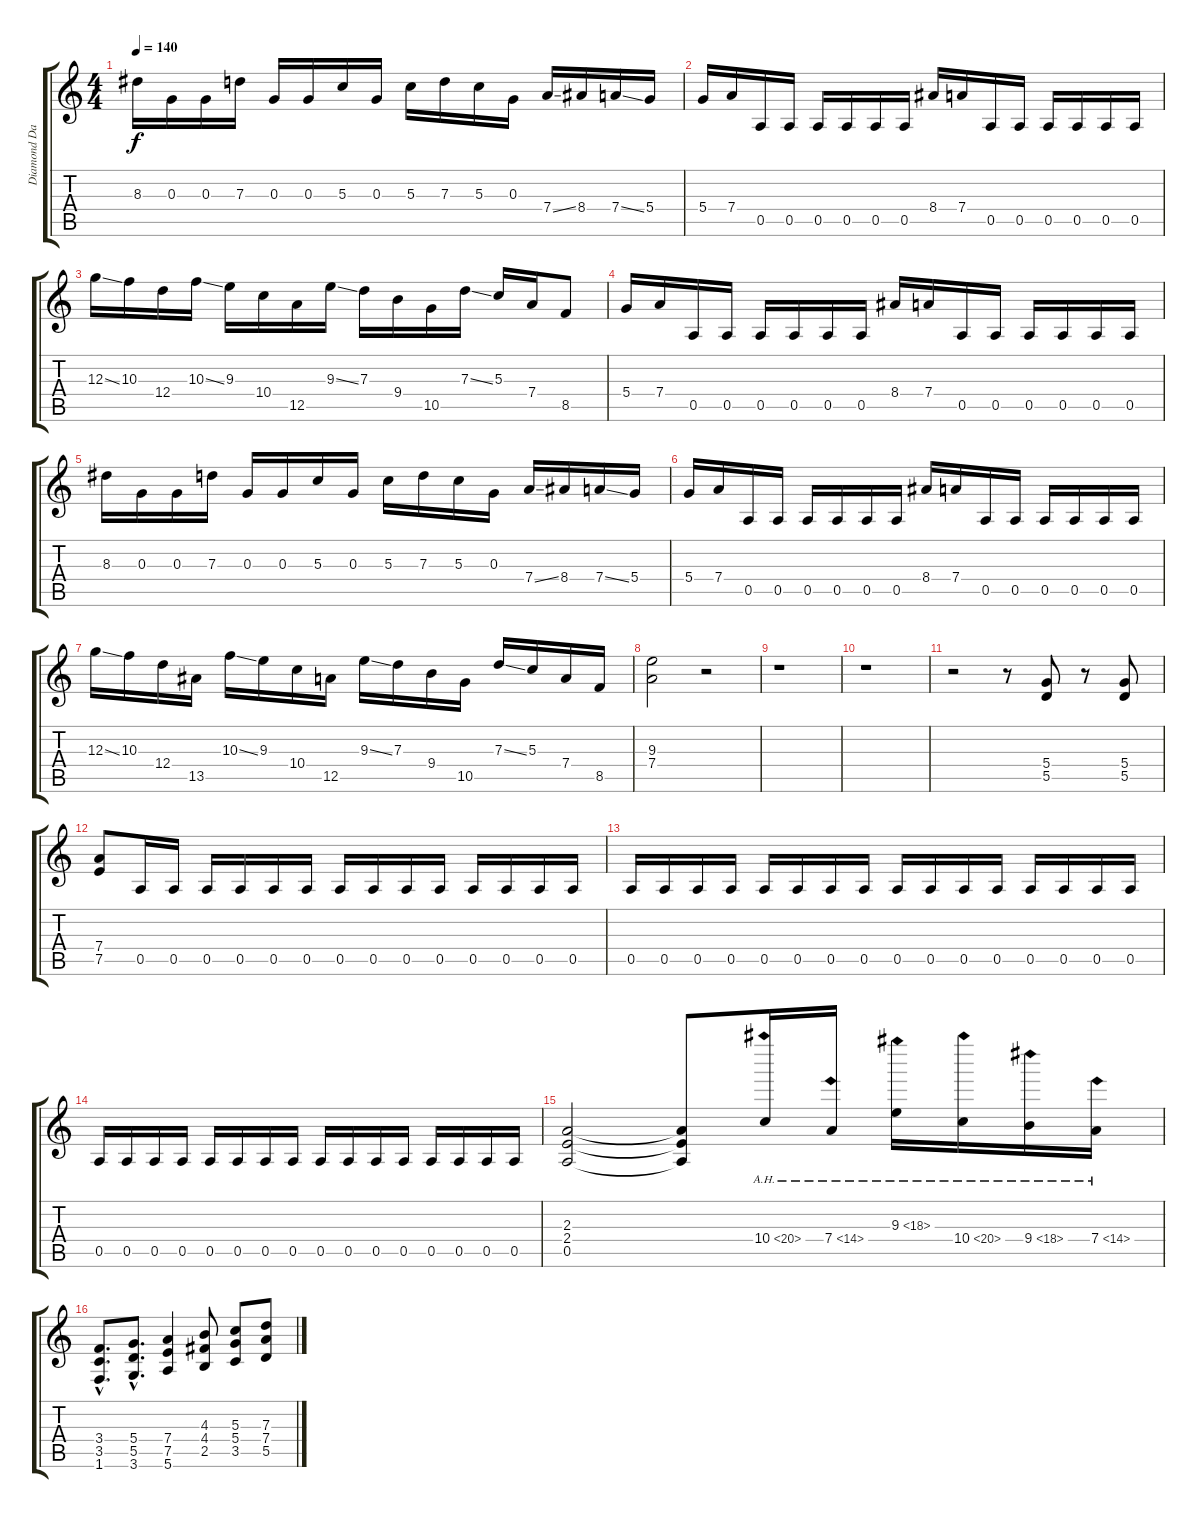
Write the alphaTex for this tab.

\track ("Diamond Darrell" "Diamond Da") {instrument distortionguitar}
\staff {score tabs}
\tuning (E4 B3 G3 D3 A2 E2) {hide}
\ts (4 4)
\tempo 140
\clef g2
\ks c
8.3.16{dy f} 0.3.16 0.3.16 7.3.16 0.3.16 0.3.16 5.3.16 0.3.16 5.3.16 7.3.16 5.3.16 0.3.16 7.4{ss}.16 8.4.16 7.4{ss}.16 5.4.16 |
5.4.16 7.4.16 0.5.16 0.5.16 0.5.16 0.5.16 0.5.16 0.5.16 8.4.16 7.4.16 0.5.16 0.5.16 0.5.16 0.5.16 0.5.16 0.5.16 |
12.3{ss}.16 10.3.16 12.4.16 10.3{ss}.16 9.3.16 10.4.16 12.5.16 9.3{ss}.16 7.3.16 9.4.16 10.5.16 7.3{ss}.16 5.3.16 7.4.16 8.5.8 |
5.4.16 7.4.16 0.5.16 0.5.16 0.5.16 0.5.16 0.5.16 0.5.16 8.4.16 7.4.16 0.5.16 0.5.16 0.5.16 0.5.16 0.5.16 0.5.16 |
8.3.16 0.3.16 0.3.16 7.3.16 0.3.16 0.3.16 5.3.16 0.3.16 5.3.16 7.3.16 5.3.16 0.3.16 7.4{ss}.16 8.4.16 7.4{ss}.16 5.4.16 |
5.4.16 7.4.16 0.5.16 0.5.16 0.5.16 0.5.16 0.5.16 0.5.16 8.4.16 7.4.16 0.5.16 0.5.16 0.5.16 0.5.16 0.5.16 0.5.16 |
12.3{ss}.16 10.3.16 12.4.16 13.5.16 10.3{ss}.16 9.3.16 10.4.16 12.5.16 9.3{ss}.16 7.3.16 9.4.16 10.5.16 7.3{ss}.16 5.3.16 7.4.16 8.5.16 |
(9.3 7.4).2 r.2 |
r.1 |
r.1 |
r.2 r.8 (5.4 5.5).8 r.8 (5.4 5.5).8 |
(7.4 7.5).8 0.5.16 0.5.16 0.5.16 0.5.16 0.5.16 0.5.16 0.5.16 0.5.16 0.5.16 0.5.16 0.5.16 0.5.16 0.5.16 0.5.16 |
0.5.16 0.5.16 0.5.16 0.5.16 0.5.16 0.5.16 0.5.16 0.5.16 0.5.16 0.5.16 0.5.16 0.5.16 0.5.16 0.5.16 0.5.16 0.5.16 |
0.5.16 0.5.16 0.5.16 0.5.16 0.5.16 0.5.16 0.5.16 0.5.16 0.5.16 0.5.16 0.5.16 0.5.16 0.5.16 0.5.16 0.5.16 0.5.16 |
(2.3 2.4 0.5).2 (2.3{t} 2.4{t} 0.5{t}).8 10.4{ah 10}.16 7.4{ah 7}.16 9.3{ah 9}.16 10.4{ah 10}.16 9.4{ah 9}.16 7.4{ah 7}.16 |
(3.4{hac} 3.5{hac} 1.6{hac}).8{d} (5.4{hac} 5.5{hac} 3.6{hac}).8{d} (7.4 7.5 5.6).4 (4.3 4.4 2.5).8 (5.3 5.4 3.5).8 (7.3 7.4 5.5).8
